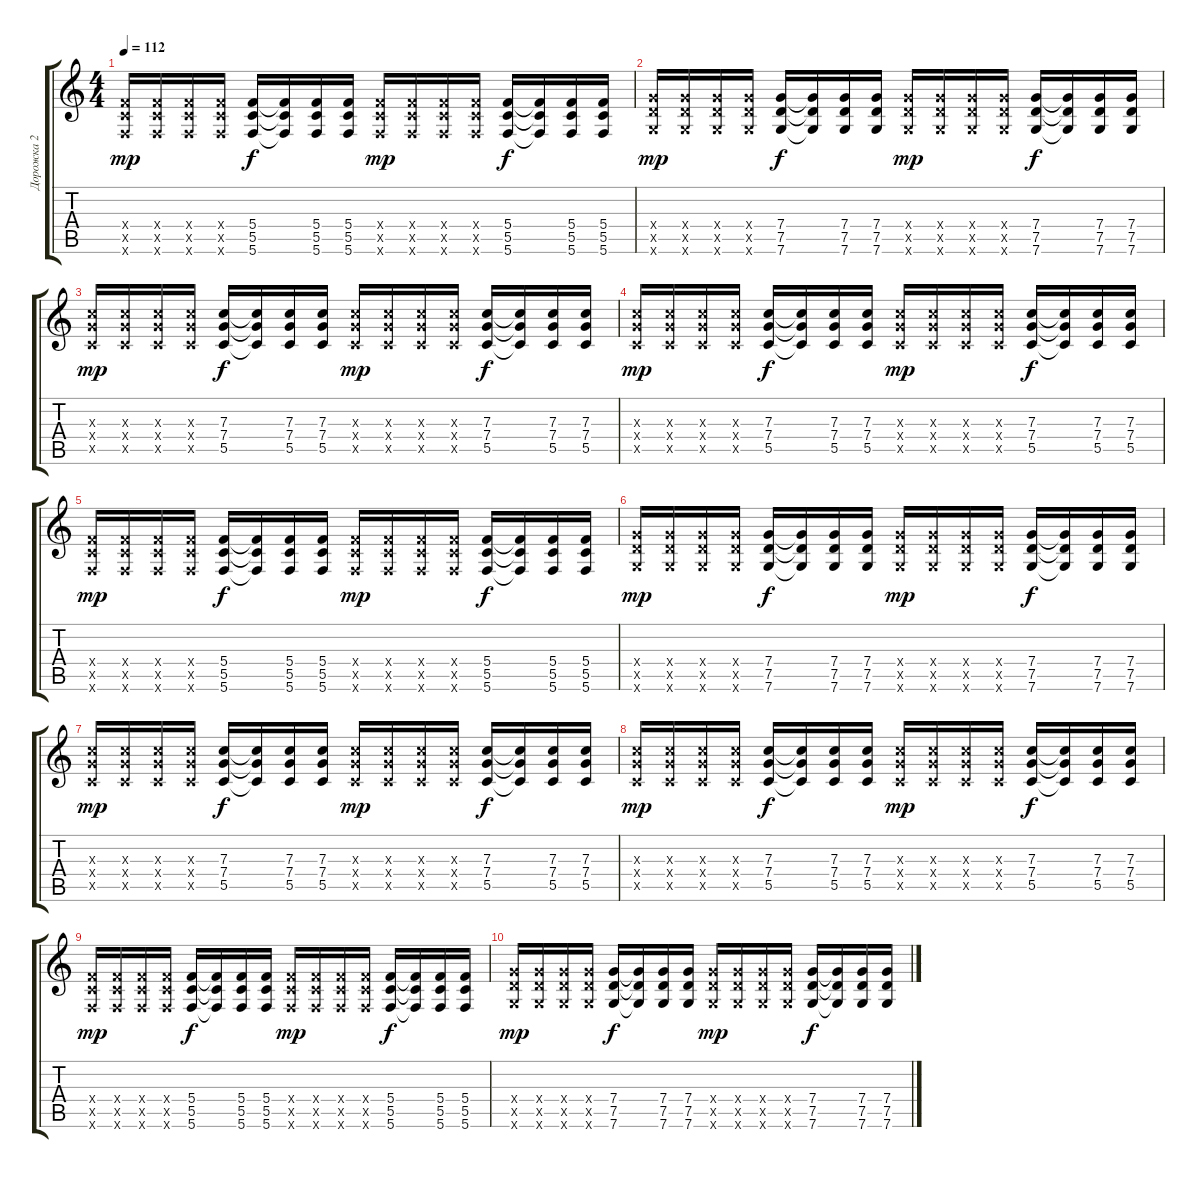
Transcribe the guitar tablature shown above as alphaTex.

\track ("Дорожка 2" "Дорожка 2") {instrument electricguitarjazz}
\staff {score tabs}
\tuning (D4 A3 F3 C3 G2 C2) {hide}
\ts (4 4)
\tempo 112
\clef g2
\ks c
(5.4{x} 5.5{x} 5.6{x}).16{dy mp} (5.4{x} 5.5{x} 5.6{x}).16 (5.4{x} 5.5{x} 5.6{x}).16 (5.4{x} 5.5{x} 5.6{x}).16 (5.4 5.5 5.6).16{dy f} (5.4{t} 5.5{t} 5.6{t}).16 (5.4 5.5 5.6).16 (5.4 5.5 5.6).16 (5.4{x} 5.5{x} 5.6{x}).16{dy mp} (5.4{x} 5.5{x} 5.6{x}).16 (5.4{x} 5.5{x} 5.6{x}).16 (5.4{x} 5.5{x} 5.6{x}).16 (5.4 5.5 5.6).16{dy f} (5.4{t} 5.5{t} 5.6{t}).16 (5.4 5.5 5.6).16 (5.4 5.5 5.6).16 |
(7.4{x} 7.5{x} 7.6{x}).16{dy mp} (7.4{x} 7.5{x} 7.6{x}).16 (7.4{x} 7.5{x} 7.6{x}).16 (7.4{x} 7.5{x} 7.6{x}).16 (7.4 7.5 7.6).16{dy f} (7.4{t} 7.5{t} 7.6{t}).16 (7.4 7.5 7.6).16 (7.4 7.5 7.6).16 (7.4{x} 7.5{x} 7.6{x}).16{dy mp} (7.4{x} 7.5{x} 7.6{x}).16 (7.4{x} 7.5{x} 7.6{x}).16 (7.4{x} 7.5{x} 7.6{x}).16 (7.4 7.5 7.6).16{dy f} (7.4{t} 7.5{t} 7.6{t}).16 (7.4 7.5 7.6).16 (7.4 7.5 7.6).16 |
(7.3{x} 7.4{x} 5.5{x}).16{dy mp} (7.3{x} 7.4{x} 5.5{x}).16 (7.3{x} 7.4{x} 5.5{x}).16 (7.3{x} 7.4{x} 5.5{x}).16 (7.3 7.4 5.5).16{dy f} (7.3{t} 7.4{t} 5.5{t}).16 (7.3 7.4 5.5).16 (7.3 7.4 5.5).16 (7.3{x} 7.4{x} 5.5{x}).16{dy mp} (7.3{x} 7.4{x} 5.5{x}).16 (7.3{x} 7.4{x} 5.5{x}).16 (7.3{x} 7.4{x} 5.5{x}).16 (7.3 7.4 5.5).16{dy f} (7.3{t} 7.4{t} 5.5{t}).16 (7.3 7.4 5.5).16 (7.3 7.4 5.5).16 |
(7.3{x} 7.4{x} 5.5{x}).16{dy mp} (7.3{x} 7.4{x} 5.5{x}).16 (7.3{x} 7.4{x} 5.5{x}).16 (7.3{x} 7.4{x} 5.5{x}).16 (7.3 7.4 5.5).16{dy f} (7.3{t} 7.4{t} 5.5{t}).16 (7.3 7.4 5.5).16 (7.3 7.4 5.5).16 (7.3{x} 7.4{x} 5.5{x}).16{dy mp} (7.3{x} 7.4{x} 5.5{x}).16 (7.3{x} 7.4{x} 5.5{x}).16 (7.3{x} 7.4{x} 5.5{x}).16 (7.3 7.4 5.5).16{dy f} (7.3{t} 7.4{t} 5.5{t}).16 (7.3 7.4 5.5).16 (7.3 7.4 5.5).16 |
(5.4{x} 5.5{x} 5.6{x}).16{dy mp} (5.4{x} 5.5{x} 5.6{x}).16 (5.4{x} 5.5{x} 5.6{x}).16 (5.4{x} 5.5{x} 5.6{x}).16 (5.4 5.5 5.6).16{dy f} (5.4{t} 5.5{t} 5.6{t}).16 (5.4 5.5 5.6).16 (5.4 5.5 5.6).16 (5.4{x} 5.5{x} 5.6{x}).16{dy mp} (5.4{x} 5.5{x} 5.6{x}).16 (5.4{x} 5.5{x} 5.6{x}).16 (5.4{x} 5.5{x} 5.6{x}).16 (5.4 5.5 5.6).16{dy f} (5.4{t} 5.5{t} 5.6{t}).16 (5.4 5.5 5.6).16 (5.4 5.5 5.6).16 |
(7.4{x} 7.5{x} 7.6{x}).16{dy mp} (7.4{x} 7.5{x} 7.6{x}).16 (7.4{x} 7.5{x} 7.6{x}).16 (7.4{x} 7.5{x} 7.6{x}).16 (7.4 7.5 7.6).16{dy f} (7.4{t} 7.5{t} 7.6{t}).16 (7.4 7.5 7.6).16 (7.4 7.5 7.6).16 (7.4{x} 7.5{x} 7.6{x}).16{dy mp} (7.4{x} 7.5{x} 7.6{x}).16 (7.4{x} 7.5{x} 7.6{x}).16 (7.4{x} 7.5{x} 7.6{x}).16 (7.4 7.5 7.6).16{dy f} (7.4{t} 7.5{t} 7.6{t}).16 (7.4 7.5 7.6).16 (7.4 7.5 7.6).16 |
(7.3{x} 7.4{x} 5.5{x}).16{dy mp} (7.3{x} 7.4{x} 5.5{x}).16 (7.3{x} 7.4{x} 5.5{x}).16 (7.3{x} 7.4{x} 5.5{x}).16 (7.3 7.4 5.5).16{dy f} (7.3{t} 7.4{t} 5.5{t}).16 (7.3 7.4 5.5).16 (7.3 7.4 5.5).16 (7.3{x} 7.4{x} 5.5{x}).16{dy mp} (7.3{x} 7.4{x} 5.5{x}).16 (7.3{x} 7.4{x} 5.5{x}).16 (7.3{x} 7.4{x} 5.5{x}).16 (7.3 7.4 5.5).16{dy f} (7.3{t} 7.4{t} 5.5{t}).16 (7.3 7.4 5.5).16 (7.3 7.4 5.5).16 |
(7.3{x} 7.4{x} 5.5{x}).16{dy mp} (7.3{x} 7.4{x} 5.5{x}).16 (7.3{x} 7.4{x} 5.5{x}).16 (7.3{x} 7.4{x} 5.5{x}).16 (7.3 7.4 5.5).16{dy f} (7.3{t} 7.4{t} 5.5{t}).16 (7.3 7.4 5.5).16 (7.3 7.4 5.5).16 (7.3{x} 7.4{x} 5.5{x}).16{dy mp} (7.3{x} 7.4{x} 5.5{x}).16 (7.3{x} 7.4{x} 5.5{x}).16 (7.3{x} 7.4{x} 5.5{x}).16 (7.3 7.4 5.5).16{dy f} (7.3{t} 7.4{t} 5.5{t}).16 (7.3 7.4 5.5).16 (7.3 7.4 5.5).16 |
(5.4{x} 5.5{x} 5.6{x}).16{dy mp} (5.4{x} 5.5{x} 5.6{x}).16 (5.4{x} 5.5{x} 5.6{x}).16 (5.4{x} 5.5{x} 5.6{x}).16 (5.4 5.5 5.6).16{dy f} (5.4{t} 5.5{t} 5.6{t}).16 (5.4 5.5 5.6).16 (5.4 5.5 5.6).16 (5.4{x} 5.5{x} 5.6{x}).16{dy mp} (5.4{x} 5.5{x} 5.6{x}).16 (5.4{x} 5.5{x} 5.6{x}).16 (5.4{x} 5.5{x} 5.6{x}).16 (5.4 5.5 5.6).16{dy f} (5.4{t} 5.5{t} 5.6{t}).16 (5.4 5.5 5.6).16 (5.4 5.5 5.6).16 |
(7.4{x} 7.5{x} 7.6{x}).16{dy mp} (7.4{x} 7.5{x} 7.6{x}).16 (7.4{x} 7.5{x} 7.6{x}).16 (7.4{x} 7.5{x} 7.6{x}).16 (7.4 7.5 7.6).16{dy f} (7.4{t} 7.5{t} 7.6{t}).16 (7.4 7.5 7.6).16 (7.4 7.5 7.6).16 (7.4{x} 7.5{x} 7.6{x}).16{dy mp} (7.4{x} 7.5{x} 7.6{x}).16 (7.4{x} 7.5{x} 7.6{x}).16 (7.4{x} 7.5{x} 7.6{x}).16 (7.4 7.5 7.6).16{dy f} (7.4{t} 7.5{t} 7.6{t}).16 (7.4 7.5 7.6).16 (7.4 7.5 7.6).16
